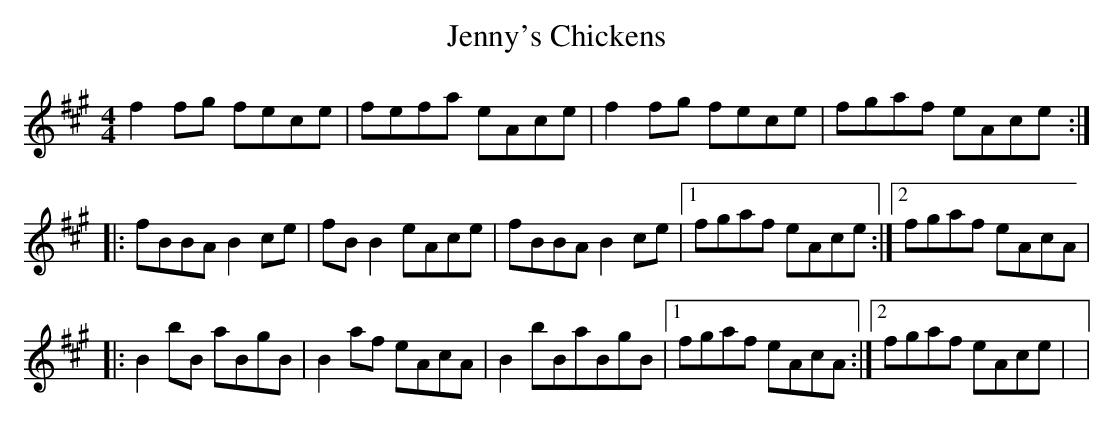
X:1
T:Jenny's Chickens
M:4/4
L:1/8
K:BDor
f2 fg fece|fefa eAce|f2 fg fece|fgaf eAce :|
|: fBBA B2 ce|fB B2 eAce|fBBA B2 ce|1 fgaf eAce :|2fgaf eAcA|
|: B2 bB aBgB|B2 af eAcA|B2 bBaBgB|1 fgaf eAcA :|2 fgaf eAce |>|
